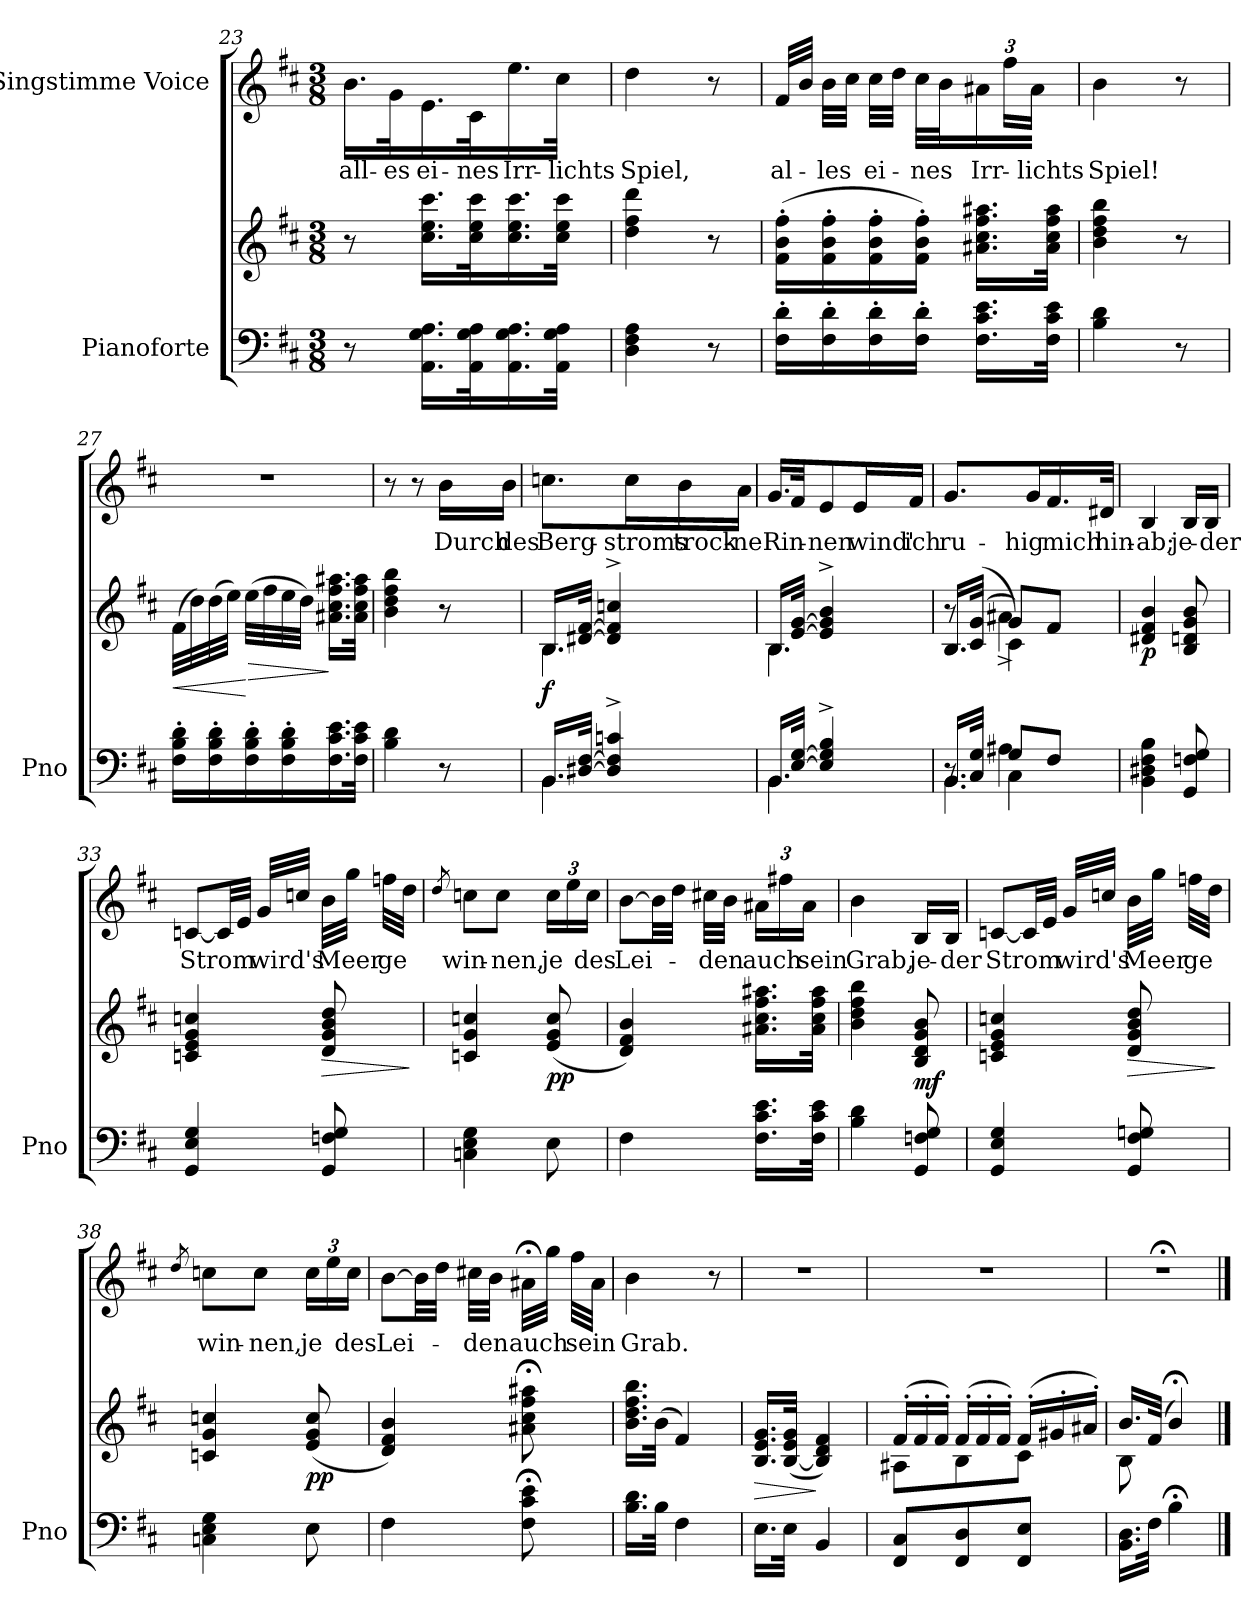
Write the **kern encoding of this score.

**kern	**kern	**dynam	**kern	**text
*part2	*part2	*part2	*part1	*part1
*staff3	*staff2	*staff2/3	*staff1	*staff1
*I"Pianoforte	*	*	*I"Singstimme Voice	*
*I'Pno	*	*	*	*
*clefF4	*clefG2	*	*clefG2	*
*k[f#c#]	*k[f#c#]	*	*k[f#c#]	*
*M3/8	*M3/8	*	*M3/8	*
=23	=23	=23	=23	=23
!	!	!	!	!LO:LY:b
8r	8r	.	16.b\LL	all-
!	!	!	!	!LO:LY:b
.	.	.	32g\K	-es
!	!	!	!	!LO:LY:b
16.AA\ 16.G\ 16.A\LL	16.cc#\ 16.ee\ 16.ccc#\LL	.	16.e\	ei-
!	!	!	!	!LO:LY:b
32AA\ 32G\ 32A\K	32cc#\ 32ee\ 32ccc#\K	.	32c#\K	-nes
!	!	!	!	!LO:LY:b
16.AA\ 16.G\ 16.A\	16.cc#\ 16.ee\ 16.ccc#\	.	16.ee\	Irr-
!	!	!	!	!LO:LY:b
32AA\ 32G\ 32A\JJk	32cc#\ 32ee\ 32ccc#\JJk	.	32cc#\JJk	-lichts
=24	=24	=24	=24	=24
!	!	!	!	!LO:LY:b
4D\ 4F#\ 4A\	4dd\ 4ff#\ 4ddd\	.	4dd\	Spiel,
8r	8r	.	8r	.
!!LO:LB:g=z
=25	=25	=25	=25	=25
!	!	!	!	!LO:LY:b
16F#\' 16d\'LL	(>16f#\' 16b\' 16ff#\'LL	.	32f#/LLL	al-
.	.	.	32b/JJJ	.
!	!	!	!	!LO:LY:b
16F#\' 16d\'	16f#\' 16b\' 16ff#\'	.	32b\LLL	-les
.	.	.	32cc#\JJJ	.
!	!	!	!	!LO:LY:b
16F#\' 16d\'	16f#\' 16b\' 16ff#\'	.	32cc#\LLL	ei-
.	.	.	32dd\JJJ	.
!	!	!	!	!LO:LY:b
16F#\' 16d\'JJ	16f#\' 16b\' 16ff#\'JJ)	.	32cc#\LLL	-nes
.	.	.	32b\J	.
*	*	*	*Xbrackettup	*
!	!	!	!	!LO:LY:b
16.F#\ 16.c#\ 16.e\LL	16.a#X\ 16.cc#\ 16.ff#\ 16.aa#X\LL	.	24a#X\JJ	Irr-
.	.	.	24ff#\LL	.
!	!	!	!	!LO:LY:b
.	.	.	24a#\JJ	-lichts
32F#\ 32c#\ 32e\JJk	32a#\ 32cc#\ 32ff#\ 32aa#\JJk	.	.	.
=26	=26	=26	=26	=26
!	!	!	!	!LO:LY:b
4B\ 4d\	4b\ 4dd\ 4ff#\ 4bb\	.	4b\	Spiel!
8r	8r	.	8r	.
=27	=27	=27	=27	=27
!	!	!LO:HP:b	!	!
16F#\' 16B\' 16d\'LL	(>32f#\LLL	<	4.r	.
.	32dd\)	.	.	.
16F#\' 16B\' 16d\'	(>32dd\	.	.	.
.	32ee\JJJ)	.	.	.
!	!	!LO:HP:n=1:b	!	!
16F#\' 16B\' 16d\'	(>32ee\LLL	[ >	.	.
.	32ff#\	.	.	.
16F#\' 16B\' 16d\'	32ee\	.	.	.
.	32dd\JJJ)	.	.	.
16.F#\ 16.c#\ 16.e\	16.a#X\ 16.cc#\ 16.ff#\ 16.aa#X\LL	]	.	.
32F#\ 32c#\ 32e\JJk	32a#\ 32cc#\ 32ff#\ 32aa#\JJk	.	.	.
=28	=28	=28	=28	=28
4B\ 4d\	4b\ 4dd\ 4ff#\ 4bb\	.	8r	.
.	.	.	8r	.
!	!	!	!	!LO:LY:b
8r	8r	.	16b\LL	Durch
!	!	!	!	!LO:LY:b
.	.	.	16b\JJ	des
=29	=29	=29	=29	=29
*^	*^	*	*	*
!	!	!	!	!LO:DY:b	!	!LO:LY:b
16.BB/LL	4.BB\	16.B/LL	4.B\	f	8.ccn\L	Berg-
[32D#X/ [32F#/JJk	.	[32d#X/ [32f#/JJk	.	.	.	.
4D#/]^ 4F#/]^ 4cn/^	.	4d#/]^ 4f#/]^ 4ccn/^	.	.	.	.
!	!	!	!	!	!	!LO:LY:b
.	.	.	.	.	16cc\L	-stroms
!	!	!	!	!	!	!LO:LY:b
.	.	.	.	.	16b\	trock-
!	!	!	!	!	!	!LO:LY:b
.	.	.	.	.	16a\JJ	-ne
!!LO:PB:g=z
=30	=30	=30	=30	=30	=30	=30
!	!	!	!	!	!	!LO:LY:b
16.BB/LL	4.BB\	16.B/LL	4.B\	.	16.g/LL	Rin-
[32E/ [32G/JJk	.	[32e/ [32g/JJk	.	.	32f#/JK	.
!	!	!	!	!	!	!LO:LY:b
4E/]^ 4G/]^ 4B/^	.	4e/]^ 4g/]^ 4b/^	.	.	8e/	-nen
!	!	!	!	!	!	!LO:LY:b
.	.	.	.	.	16e/L	wind'
!	!	!	!	!	!	!LO:LY:b
.	.	.	.	.	16f#/JJ	ich
=31	=31	=31	=31	=31	=31	=31
*^	*^	*^	*^	*	*	*
!	!	!	!	!	!	!	!	!	!	!LO:LY:b
16.BB/LL	8ryy	4.BB\	8r	16.B/LL	8ryy	4.B/	8r	.	8.g/L	ru-
32C#/ 32G/JJk	.	.	.	(>(>32c#/ 32g/JJk	.	.	.	.	.	.
8G/L	4A#X\	.	4C#\	8g/L)	4a#X^\	.	4c#\)	.	.	.
!	!	!	!	!	!	!	!	!	!	!LO:LY:b
.	.	.	.	.	.	.	.	.	16g/L	-hig
!	!	!	!	!	!	!	!	!	!	!LO:LY:b
8F#/J	.	.	.	8f#/J	.	.	.	.	16.f#/	mich
!	!	!	!	!	!	!	!	!	!	!LO:LY:b
.	.	.	.	.	.	.	.	.	32d#X/JJk	hin-
*v	*v	*v	*v	*	*	*	*	*	*	*
*	*v	*v	*v	*v	*	*	*
=32	=32	=32	=32	=32
!	!	!LO:DY:b	!	!LO:LY:b
4BB\ 4D#X\ 4F#\ 4B\	4d#X/ 4f#/ 4b/	p	4B/	-ab;
!	!	!	!	!LO:LY:b
8GG/ 8Fn/ 8G/	8B/ 8dn/ 8g/ 8b/	.	16B/LL	je-
!	!	!	!	!LO:LY:b
.	.	.	16B/JJ	-der
=33	=33	=33	=33	=33
!	!	!	!	!LO:LY:b
4GG/ 4E/ 4G/	4cn/ 4e/ 4g/ 4ccn/	.	[8cn/L	Strom
.	.	.	32c/LL]	.
.	.	.	32e/JJJ	.
!	!	!	!	!LO:LY:b
.	.	.	32g/LLL	wird's
.	.	.	32ccn/JJJ	.
!	!	!LO:HP:b	!	!LO:LY:b
8GG/ 8Fn/ 8G/	8d/ 8g/ 8b/ 8dd/	>	32b\LLL	Meer
.	.	.	32gg\JJJ	.
!	!	!	!	!LO:LY:b
.	.	.	32ffn\LLL	ge
.	.	.	32dd\JJJ	.
.	.	]	.	.
!!LO:LB:g=z
=34	=34	=34	=34	=34
.	.	.	8qdd/	.
!	!	!	!	!LO:LY:b
4Cn\ 4E\ 4G\	4cn/ 4g/ 4ccn/	.	8ccn\L	win-
!	!	!	!	!LO:LY:b
.	.	.	8cc\J	-nen,
!	!	!LO:DY:b	!	!LO:LY:b
8E\	(<8e/ 8g/ 8cc/	pp	24cc\LL	je
.	.	.	24ee\	.
!	!	!	!	!LO:LY:b
.	.	.	24cc\JJ	des
=35	=35	=35	=35	=35
!	!	!	!	!LO:LY:b
4F#\	4d/ 4f#/ 4b/)	.	[8b\L	Lei-
.	.	.	32b\LL]	.
.	.	.	32dd\JJJ	.
!	!	!	!	!LO:LY:b
.	.	.	32cc#X\LLL	-den
.	.	.	32b\JJJ	.
!	!	!	!	!LO:LY:b
16.F#\ 16.c#\ 16.e\LL	16.a#X\ 16.cc#\ 16.ff#\ 16.aa#X\LL	.	24a#X\LL	auch
.	.	.	24ff#X\	.
!	!	!	!	!LO:LY:b
.	.	.	24a#\JJ	sein
32F#\ 32c#\ 32e\JJk	32a#\ 32cc#\ 32ff#\ 32aa#\JJk	.	.	.
=36	=36	=36	=36	=36
!	!	!	!	!LO:LY:b
4B\ 4d\	4b\ 4dd\ 4ff#\ 4bb\	.	4b\	Grab,
!	!	!LO:DY:b	!	!LO:LY:b
8GG/ 8Fn/ 8G/	8B/ 8d/ 8g/ 8b/	mf	16B/LL	je-
!	!	!	!	!LO:LY:b
.	.	.	16B/JJ	-der
=37	=37	=37	=37	=37
!	!	!	!	!LO:LY:b
4GG/ 4E/ 4G/	4cn/ 4e/ 4g/ 4ccn/	.	[8cn/L	Strom
.	.	.	32c/LL]	.
.	.	.	32e/JJJ	.
!	!	!	!	!LO:LY:b
.	.	.	32g/LLL	wird's
.	.	.	32ccn/JJJ	.
!	!	!LO:HP:b	!	!LO:LY:b
8GG/ 8F#/ 8Gn/	8d/ 8g/ 8b/ 8dd/	>	32b\LLL	Meer
.	.	.	32gg\JJJ	.
!	!	!	!	!LO:LY:b
.	.	.	32ffn\LLL	ge
.	.	.	32dd\JJJ	.
.	.	]	.	.
!!LO:LB:g=z
=38	=38	=38	=38	=38
.	.	.	8qdd/	.
!	!	!	!	!LO:LY:b
4Cn\ 4E\ 4G\	4cn/ 4g/ 4ccn/	.	8ccn\L	win-
!	!	!	!	!LO:LY:b
.	.	.	8cc\J	-nen,
!	!	!LO:DY:b	!	!LO:LY:b
8E\	(<8e/ 8g/ 8cc/	pp	24cc\LL	je
.	.	.	24ee\	.
!	!	!	!	!LO:LY:b
.	.	.	24cc\JJ	des
=39	=39	=39	=39	=39
!	!	!	!	!LO:LY:b
4F#\	4d/ 4f#/ 4b/)	.	[8b\L	Lei-
.	.	.	32b\LL]	.
.	.	.	32dd\JJJ	.
!	!	!	!	!LO:LY:b
.	.	.	32cc#X\LLL	-den
.	.	.	32b\JJJ	.
!	!	!	!	!LO:LY:b
8F#\;< 8c#\;< 8e\;<	8a#X\;< 8cc#\;< 8ff#\;< 8aa#X\;<	.	32a#X;<\LLL	auch
.	.	.	32gg\JJJ	.
!	!	!	!	!LO:LY:b
.	.	.	32ff#\LLL	sein
.	.	.	32a#\JJJ	.
=40	=40	=40	=40	=40
!	!	!	!	!LO:LY:b
16.B\ 16.d\LL	16.b\ 16.dd\ 16.ff#\ 16.bb\LL	.	4b\	Grab.
32B\JJk	(>32b\JJk	.	.	.
4F#\	4f#/)	.	.	.
.	.	.	8r	.
=41	=41	=41	=41	=41
!	!	!LO:HP:b	!	!
16.E\LL	16.B/ 16.e/ 16.g/LL	>	4.r	.
32E\JJk	(>[32B/ 32e/ 32g/JJk	.	.	.
4BB/	4B/] 4d/ 4f#/)	]	.	.
=42	=42	=42	=42	=42
*	*Xtuplet	*	*	*
*	*^	*	*	*
8FF#/ 8C#/L	(>24f#'/LL	8A#X\L	.	4.r	.
.	24f#'/	.	.	.	.
.	24f#'/JJ)	.	.	.	.
8FF#/ 8D/	(>24f#'/LL	8B\	.	.	.
.	24f#'/	.	.	.	.
.	24f#'/JJ)	.	.	.	.
8FF#/ 8E/J	(>24f#'/LL	8c#\J	.	.	.
.	24g#X'/	.	.	.	.
.	24a#X'/JJ)	.	.	.	.
=43	=43	=43	=43	=43	=43
16.BB\ 16.D\LL	16.b/LL	8B\	.	4.r;<	.
32F#\JJk	(>32f#/JJk	.	.	.	.
4B;<\	4b;</)	4ryy	.	.	.
*	*v	*v	*	*	*
==	==	==	==	==
*-	*-	*-	*-	*-
